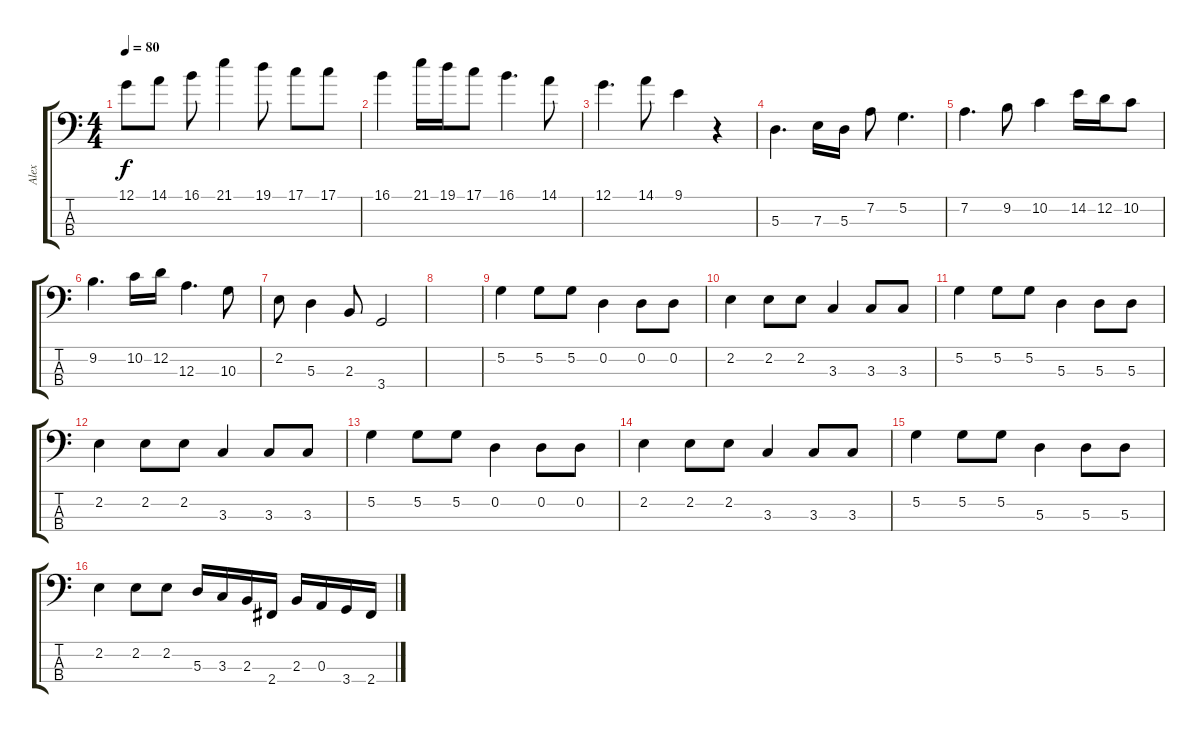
\track ("Alex" "Alex") {instrument electricbassfinger}
\staff {score tabs}
\tuning (G2 D2 A1 E1) {hide}
\ts (4 4)
\tempo 80
\clef f4
\ks c
12.1.8{dy f} 14.1.8 16.1.8 21.1.4 19.1.8 17.1.8 17.1.8 |
16.1.4 21.1.16 19.1.16 17.1.8 16.1.4{d} 14.1.8 |
12.1.4{d} 14.1.8 9.1.4 r.4 |
5.3.4{d} 7.3.16 5.3.16 7.2.8 5.2.4{d} |
7.2.4{d} 9.2.8 10.2.4 14.2.16 12.2.16 10.2.8 |
9.2.4{d} 10.2.16 12.2.16 12.3.4{d} 10.3.8 |
2.2.8 5.3.4 2.3.8 3.4.2 |
|
5.2.4 5.2.8 5.2.8 0.2.4 0.2.8 0.2.8 |
2.2.4 2.2.8 2.2.8 3.3.4 3.3.8 3.3.8 |
5.2.4 5.2.8 5.2.8 5.3.4 5.3.8 5.3.8 |
2.2.4 2.2.8 2.2.8 3.3.4 3.3.8 3.3.8 |
5.2.4 5.2.8 5.2.8 0.2.4 0.2.8 0.2.8 |
2.2.4 2.2.8 2.2.8 3.3.4 3.3.8 3.3.8 |
5.2.4 5.2.8 5.2.8 5.3.4 5.3.8 5.3.8 |
2.2.4 2.2.8 2.2.8 5.3.16 3.3.16 2.3.16 2.4.16 2.3.16 0.3.16 3.4.16 2.4.16
